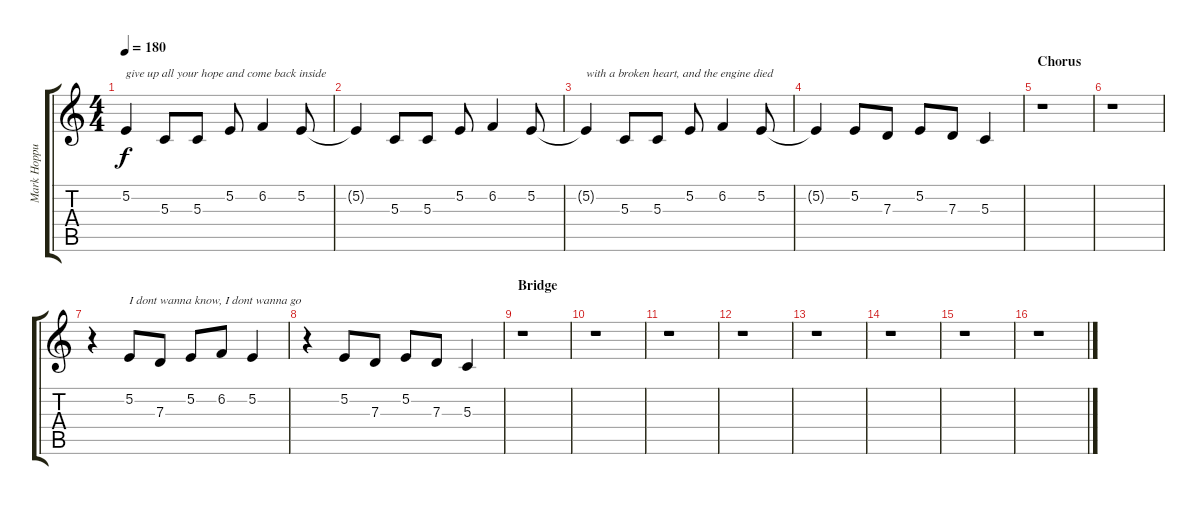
\track ("Mark Hoppus (Vox)" "Mark Hoppu") {instrument tenorsax}
\staff {score tabs}
\tuning (E4 B3 G3 D3 A2 E2) {hide}
\ts (4 4)
\tempo 180
\clef g2
\ks c
5.2{t}.4{txt "give up all your hope and come back inside" dy f} 5.3.8 5.3.8 5.2.8 6.2.4 5.2.8 |
5.2{t}.4 5.3.8 5.3.8 5.2.8 6.2.4 5.2.8 |
5.2{t}.4{txt "with a broken heart, and the engine died"} 5.3.8 5.3.8 5.2.8 6.2.4 5.2.8 |
5.2{t}.4 5.2.8 7.3.8 5.2.8 7.3.8 5.3.4 |
\section ("" "Chorus")
r.1 |
r.1 |
r.4 5.2.8{txt "I dont wanna know, I dont wanna go"} 7.3.8 5.2.8 6.2.8 5.2.4 |
r.4 5.2.8 7.3.8 5.2.8 7.3.8 5.3.4 |
\section ("" "Bridge")
r.1 |
r.1 |
r.1 |
r.1 |
r.1 |
r.1 |
r.1 |
r.1
